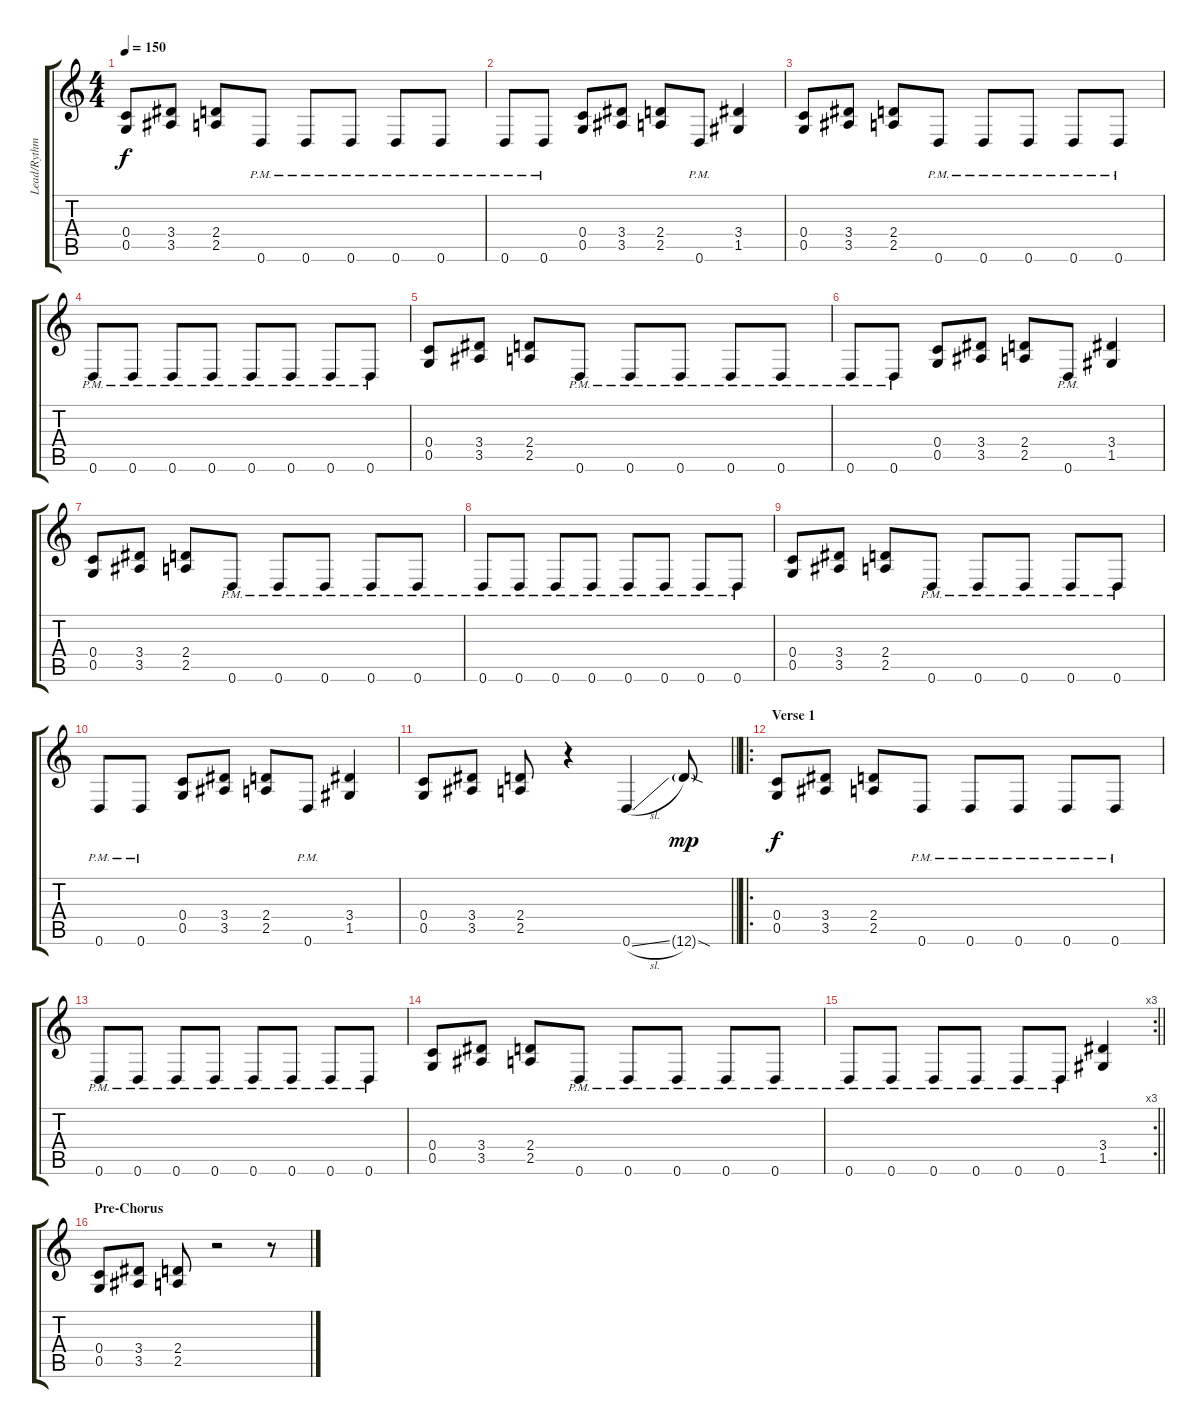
\track ("Lead/Rythm Guitar" "Lead/Rythm") {instrument distortionguitar}
\staff {score tabs}
\tuning (D4 A3 F3 C3 G2 D2) {hide}
\ts (4 4)
\tempo 150
\clef g2
\ks c
(0.4 0.5).8{dy f} (3.4 3.5).8 (2.4 2.5).8 0.6{pm}.8 0.6{pm}.8 0.6{pm}.8 0.6{pm}.8 0.6{pm}.8 |
0.6{pm}.8 0.6{pm}.8 (0.4 0.5).8 (3.4 3.5).8 (2.4 2.5).8 0.6{pm}.8 (3.4 1.5).4 |
(0.4 0.5).8 (3.4 3.5).8 (2.4 2.5).8 0.6{pm}.8 0.6{pm}.8 0.6{pm}.8 0.6{pm}.8 0.6{pm}.8 |
0.6{pm}.8 0.6{pm}.8 0.6{pm}.8 0.6{pm}.8 0.6{pm}.8 0.6{pm}.8 0.6{pm}.8 0.6{pm}.8 |
(0.4 0.5).8 (3.4 3.5).8 (2.4 2.5).8 0.6{pm}.8 0.6{pm}.8 0.6{pm}.8 0.6{pm}.8 0.6{pm}.8 |
0.6{pm}.8 0.6{pm}.8 (0.4 0.5).8 (3.4 3.5).8 (2.4 2.5).8 0.6{pm}.8 (3.4 1.5).4 |
(0.4 0.5).8 (3.4 3.5).8 (2.4 2.5).8 0.6{pm}.8 0.6{pm}.8 0.6{pm}.8 0.6{pm}.8 0.6{pm}.8 |
0.6{pm}.8 0.6{pm}.8 0.6{pm}.8 0.6{pm}.8 0.6{pm}.8 0.6{pm}.8 0.6{pm}.8 0.6{pm}.8 |
(0.4 0.5).8 (3.4 3.5).8 (2.4 2.5).8 0.6{pm}.8 0.6{pm}.8 0.6{pm}.8 0.6{pm}.8 0.6{pm}.8 |
0.6{pm}.8 0.6{pm}.8 (0.4 0.5).8 (3.4 3.5).8 (2.4 2.5).8 0.6{pm}.8 (3.4 1.5).4 |
\barLineRight lightlight
(0.4 0.5).8 (3.4 3.5).8 (2.4 2.5).8 r.4 0.6{sl}.4 12.6{sod g}.8{dy mp} |
\ro
\section ("" "Verse 1")
(0.4 0.5).8{dy f} (3.4 3.5).8 (2.4 2.5).8 0.6{pm}.8 0.6{pm}.8 0.6{pm}.8 0.6{pm}.8 0.6{pm}.8 |
0.6{pm}.8 0.6{pm}.8 0.6{pm}.8 0.6{pm}.8 0.6{pm}.8 0.6{pm}.8 0.6{pm}.8 0.6{pm}.8 |
(0.4 0.5).8 (3.4 3.5).8 (2.4 2.5).8 0.6{pm}.8 0.6{pm}.8 0.6{pm}.8 0.6{pm}.8 0.6{pm}.8 |
\rc 3
\barLineRight lightlight
0.6{pm}.8 0.6{pm}.8 0.6{pm}.8 0.6{pm}.8 0.6{pm}.8 0.6{pm}.8 (3.4 1.5).4 |
\section ("" "Pre-Chorus")
(0.4 0.5).8 (3.4 3.5).8 (2.4 2.5).8 r.2 r.8
